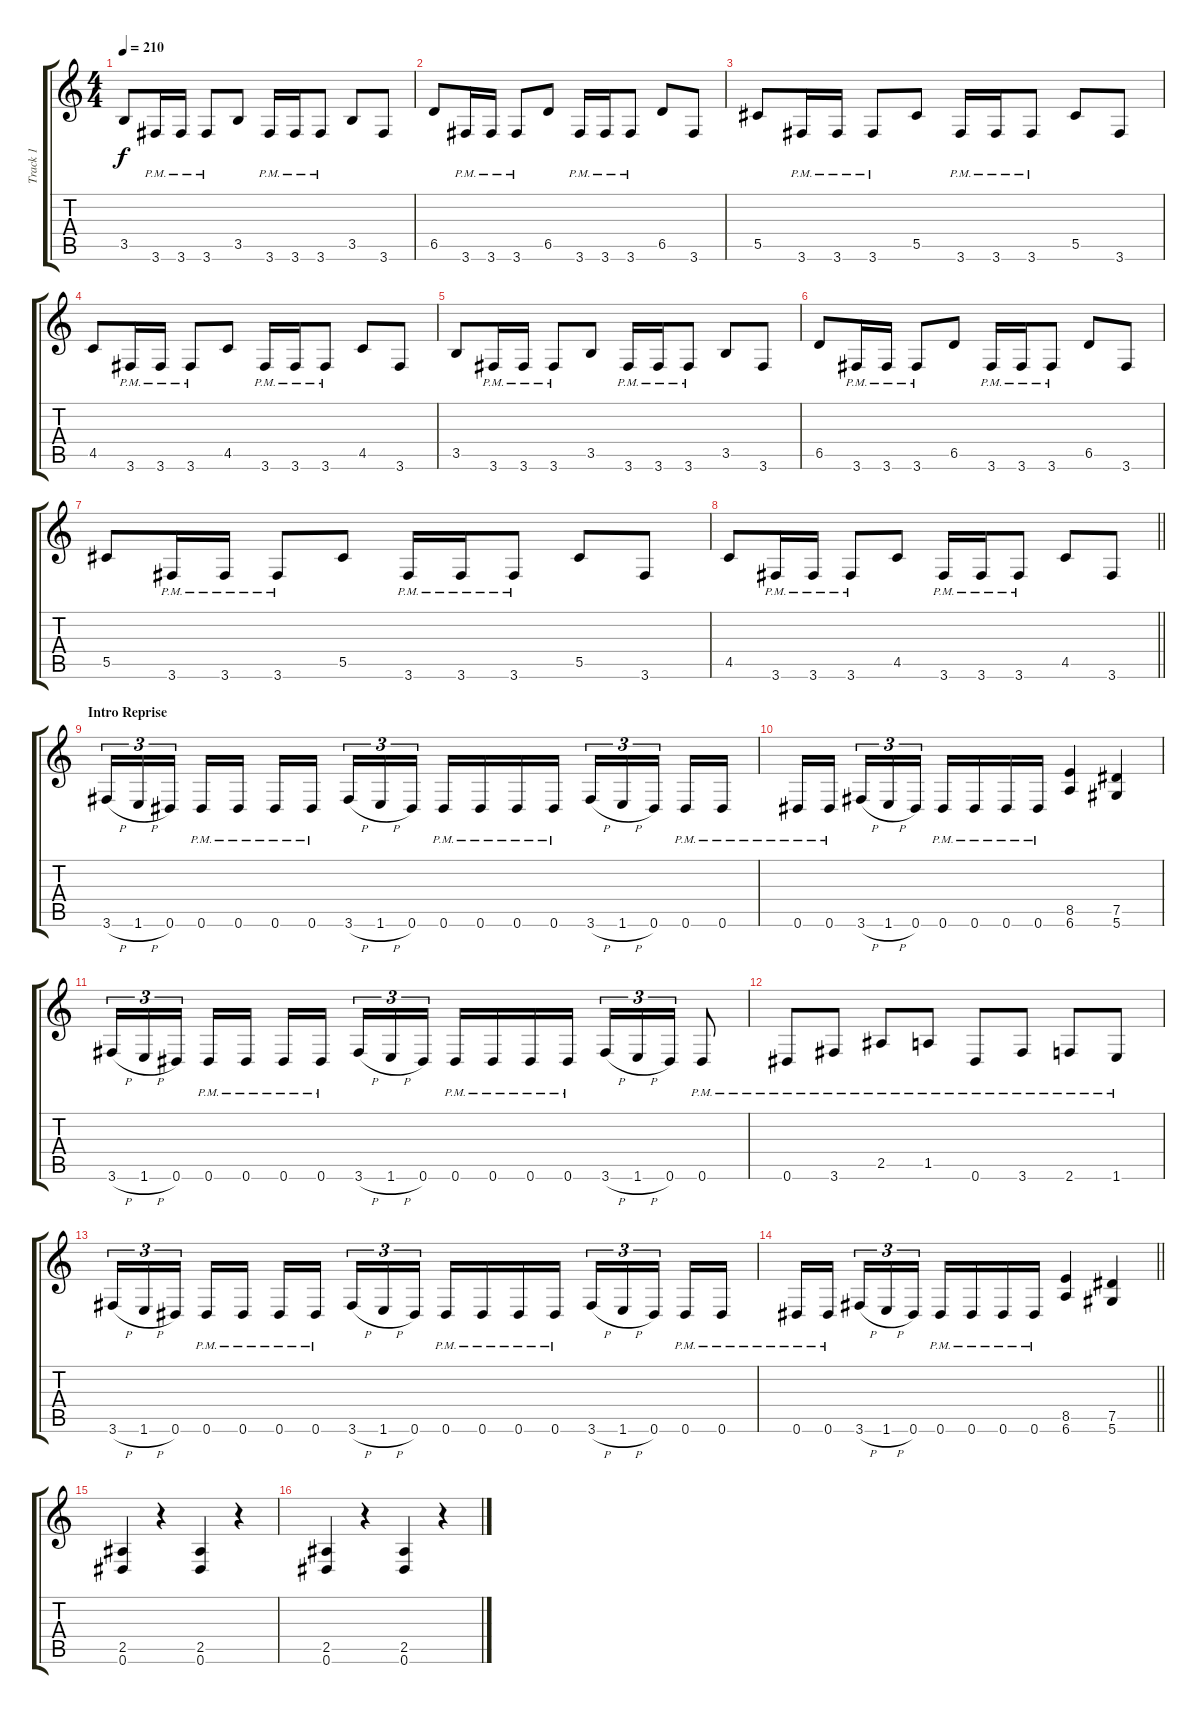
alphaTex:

\track ("Track 1" "Track 1") {instrument distortionguitar}
\staff {score tabs}
\tuning (Eb4 Bb3 Gb3 Db3 Ab2 Eb2) {hide}
\ts (4 4)
\tempo 210
\clef g2
\ks c
3.5.8{dy f} 3.6{pm}.16 3.6{pm}.16 3.6{pm}.8 3.5.8 3.6{pm}.16 3.6{pm}.16 3.6{pm}.8 3.5.8 3.6.8 |
6.5.8 3.6{pm}.16 3.6{pm}.16 3.6{pm}.8 6.5.8 3.6{pm}.16 3.6{pm}.16 3.6{pm}.8 6.5.8 3.6.8 |
5.5.8 3.6{pm}.16 3.6{pm}.16 3.6{pm}.8 5.5.8 3.6{pm}.16 3.6{pm}.16 3.6{pm}.8 5.5.8 3.6.8 |
4.5.8 3.6{pm}.16 3.6{pm}.16 3.6{pm}.8 4.5.8 3.6{pm}.16 3.6{pm}.16 3.6{pm}.8 4.5.8 3.6.8 |
3.5.8 3.6{pm}.16 3.6{pm}.16 3.6{pm}.8 3.5.8 3.6{pm}.16 3.6{pm}.16 3.6{pm}.8 3.5.8 3.6.8 |
6.5.8 3.6{pm}.16 3.6{pm}.16 3.6{pm}.8 6.5.8 3.6{pm}.16 3.6{pm}.16 3.6{pm}.8 6.5.8 3.6.8 |
5.5.8 3.6{pm}.16 3.6{pm}.16 3.6{pm}.8 5.5.8 3.6{pm}.16 3.6{pm}.16 3.6{pm}.8 5.5.8 3.6.8 |
\barLineRight lightlight
4.5.8 3.6{pm}.16 3.6{pm}.16 3.6{pm}.8 4.5.8 3.6{pm}.16 3.6{pm}.16 3.6{pm}.8 4.5.8 3.6.8 |
\section ("" "Intro Reprise")
3.6{h}.16{tu (3 2)} 1.6{h}.16{tu (3 2)} 0.6.16{tu (3 2) beam splitsecondary} 0.6{pm}.16 0.6{pm}.16 0.6{pm}.16 0.6{pm}.16{beam splitsecondary} 3.6{h}.16{tu (3 2)} 1.6{h}.16{tu (3 2)} 0.6.16{tu (3 2)} 0.6{pm}.16 0.6{pm}.16 0.6{pm}.16 0.6{pm}.16 3.6{h}.16{tu (3 2)} 1.6{h}.16{tu (3 2)} 0.6.16{tu (3 2) beam splitsecondary} 0.6{pm}.16 0.6{pm}.16 |
0.6{pm}.16 0.6{pm}.16{beam splitsecondary} 3.6{h}.16{tu (3 2)} 1.6{h}.16{tu (3 2)} 0.6.16{tu (3 2)} 0.6{pm}.16 0.6{pm}.16 0.6{pm}.16 0.6{pm}.16 (8.5 6.6).4 (7.5 5.6).4 |
3.6{h}.16{tu (3 2)} 1.6{h}.16{tu (3 2)} 0.6.16{tu (3 2) beam splitsecondary} 0.6{pm}.16 0.6{pm}.16 0.6{pm}.16 0.6{pm}.16{beam splitsecondary} 3.6{h}.16{tu (3 2)} 1.6{h}.16{tu (3 2)} 0.6.16{tu (3 2)} 0.6{pm}.16 0.6{pm}.16 0.6{pm}.16 0.6{pm}.16 3.6{h}.16{tu (3 2)} 1.6{h}.16{tu (3 2)} 0.6.16{tu (3 2)} 0.6{pm}.8 |
0.6{pm}.8 3.6{pm}.8 2.5{pm}.8 1.5{pm}.8 0.6{pm}.8 3.6{pm}.8 2.6{pm}.8 1.6{pm}.8 |
3.6{h}.16{tu (3 2)} 1.6{h}.16{tu (3 2)} 0.6.16{tu (3 2) beam splitsecondary} 0.6{pm}.16 0.6{pm}.16 0.6{pm}.16 0.6{pm}.16{beam splitsecondary} 3.6{h}.16{tu (3 2)} 1.6{h}.16{tu (3 2)} 0.6.16{tu (3 2)} 0.6{pm}.16 0.6{pm}.16 0.6{pm}.16 0.6{pm}.16 3.6{h}.16{tu (3 2)} 1.6{h}.16{tu (3 2)} 0.6.16{tu (3 2) beam splitsecondary} 0.6{pm}.16 0.6{pm}.16 |
\barLineRight lightlight
0.6{pm}.16 0.6{pm}.16{beam splitsecondary} 3.6{h}.16{tu (3 2)} 1.6{h}.16{tu (3 2)} 0.6.16{tu (3 2)} 0.6{pm}.16 0.6{pm}.16 0.6{pm}.16 0.6{pm}.16 (8.5 6.6).4 (7.5 5.6).4 |
\section ("" "")
(2.5 0.6).4 r.4 (2.5 0.6).4 r.4 |
(2.5 0.6).4 r.4 (2.5 0.6).4 r.4
